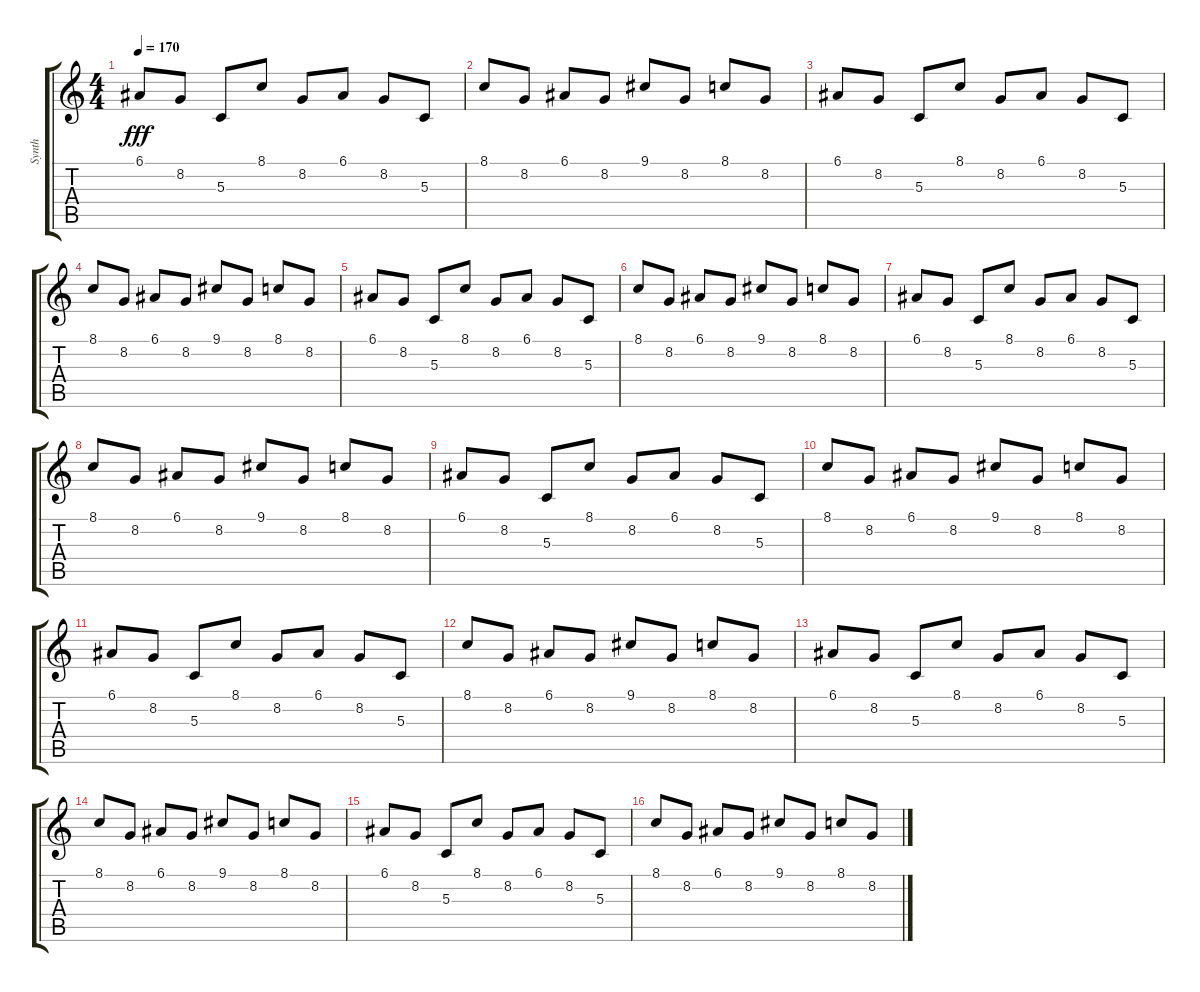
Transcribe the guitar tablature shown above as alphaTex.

\track ("Synth" "Synth") {instrument lead2sawtooth}
\staff {score tabs}
\tuning (E4 B3 G3 D3 A2 E2) {hide}
\ts (4 4)
\tempo 170
\clef g2
\ks c
6.1.8{dy fff} 8.2.8 5.3.8 8.1.8 8.2.8 6.1.8 8.2.8 5.3.8 |
8.1.8 8.2.8 6.1.8 8.2.8 9.1.8 8.2.8 8.1.8 8.2.8 |
6.1.8 8.2.8 5.3.8 8.1.8 8.2.8 6.1.8 8.2.8 5.3.8 |
8.1.8 8.2.8 6.1.8 8.2.8 9.1.8 8.2.8 8.1.8 8.2.8 |
6.1.8 8.2.8 5.3.8 8.1.8 8.2.8 6.1.8 8.2.8 5.3.8 |
8.1.8 8.2.8 6.1.8 8.2.8 9.1.8 8.2.8 8.1.8 8.2.8 |
6.1.8 8.2.8 5.3.8 8.1.8 8.2.8 6.1.8 8.2.8 5.3.8 |
8.1.8 8.2.8 6.1.8 8.2.8 9.1.8 8.2.8 8.1.8 8.2.8 |
6.1.8 8.2.8 5.3.8 8.1.8 8.2.8 6.1.8 8.2.8 5.3.8 |
8.1.8 8.2.8 6.1.8 8.2.8 9.1.8 8.2.8 8.1.8 8.2.8 |
6.1.8 8.2.8 5.3.8 8.1.8 8.2.8 6.1.8 8.2.8 5.3.8 |
8.1.8 8.2.8 6.1.8 8.2.8 9.1.8 8.2.8 8.1.8 8.2.8 |
6.1.8 8.2.8 5.3.8 8.1.8 8.2.8 6.1.8 8.2.8 5.3.8 |
8.1.8 8.2.8 6.1.8 8.2.8 9.1.8 8.2.8 8.1.8 8.2.8 |
6.1.8 8.2.8 5.3.8 8.1.8 8.2.8 6.1.8 8.2.8 5.3.8 |
8.1.8 8.2.8 6.1.8 8.2.8 9.1.8 8.2.8 8.1.8 8.2.8
